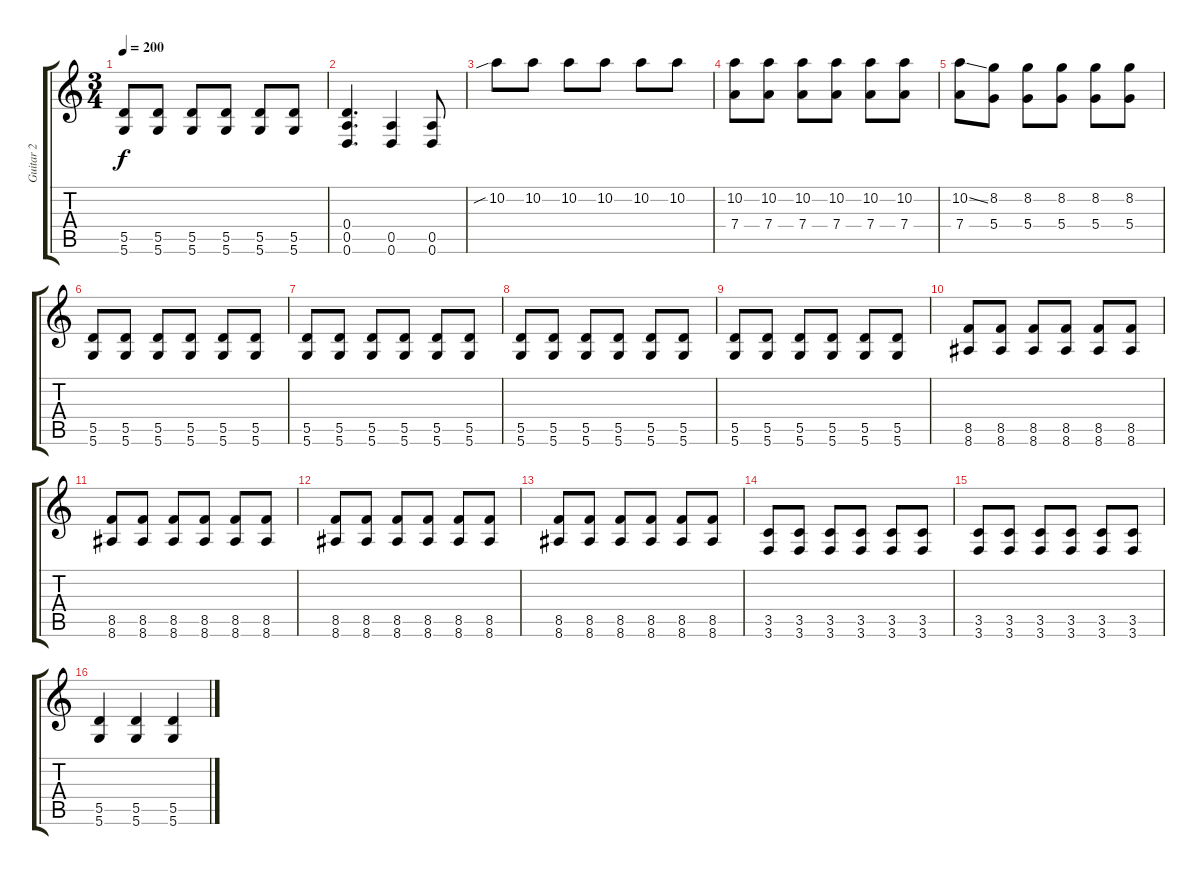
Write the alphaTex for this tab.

\track ("Guitar 2" "Guitar 2") {instrument overdrivenguitar}
\staff {score tabs}
\tuning (E4 B3 G3 D3 A2 D2) {hide}
\ts (3 4)
\tempo 200
\clef g2
\ks c
(5.5 5.6).8{dy f} (5.5 5.6).8 (5.5 5.6).8 (5.5 5.6).8 (5.5 5.6).8 (5.5 5.6).8 |
(0.4 0.5 0.6).4{d} (0.5 0.6).4 (0.5 0.6).8 |
10.2{sib}.8 10.2.8 10.2.8 10.2.8 10.2.8 10.2.8 |
(10.2 7.4).8 (10.2 7.4).8 (10.2 7.4).8 (10.2 7.4).8 (10.2 7.4).8 (10.2 7.4).8 |
(10.2{ss} 7.4).8 (8.2 5.4).8 (8.2 5.4).8 (8.2 5.4).8 (8.2 5.4).8 (8.2 5.4).8 |
(5.5 5.6).8 (5.5 5.6).8 (5.5 5.6).8 (5.5 5.6).8 (5.5 5.6).8 (5.5 5.6).8 |
(5.5 5.6).8 (5.5 5.6).8 (5.5 5.6).8 (5.5 5.6).8 (5.5 5.6).8 (5.5 5.6).8 |
(5.5 5.6).8 (5.5 5.6).8 (5.5 5.6).8 (5.5 5.6).8 (5.5 5.6).8 (5.5 5.6).8 |
(5.5 5.6).8 (5.5 5.6).8 (5.5 5.6).8 (5.5 5.6).8 (5.5 5.6).8 (5.5 5.6).8 |
(8.5 8.6).8 (8.5 8.6).8 (8.5 8.6).8 (8.5 8.6).8 (8.5 8.6).8 (8.5 8.6).8 |
(8.5 8.6).8 (8.5 8.6).8 (8.5 8.6).8 (8.5 8.6).8 (8.5 8.6).8 (8.5 8.6).8 |
(8.5 8.6).8 (8.5 8.6).8 (8.5 8.6).8 (8.5 8.6).8 (8.5 8.6).8 (8.5 8.6).8 |
(8.5 8.6).8 (8.5 8.6).8 (8.5 8.6).8 (8.5 8.6).8 (8.5 8.6).8 (8.5 8.6).8 |
(3.5 3.6).8 (3.5 3.6).8 (3.5 3.6).8 (3.5 3.6).8 (3.5 3.6).8 (3.5 3.6).8 |
(3.5 3.6).8 (3.5 3.6).8 (3.5 3.6).8 (3.5 3.6).8 (3.5 3.6).8 (3.5 3.6).8 |
(5.5 5.6).4 (5.5 5.6).4 (5.5 5.6).4
